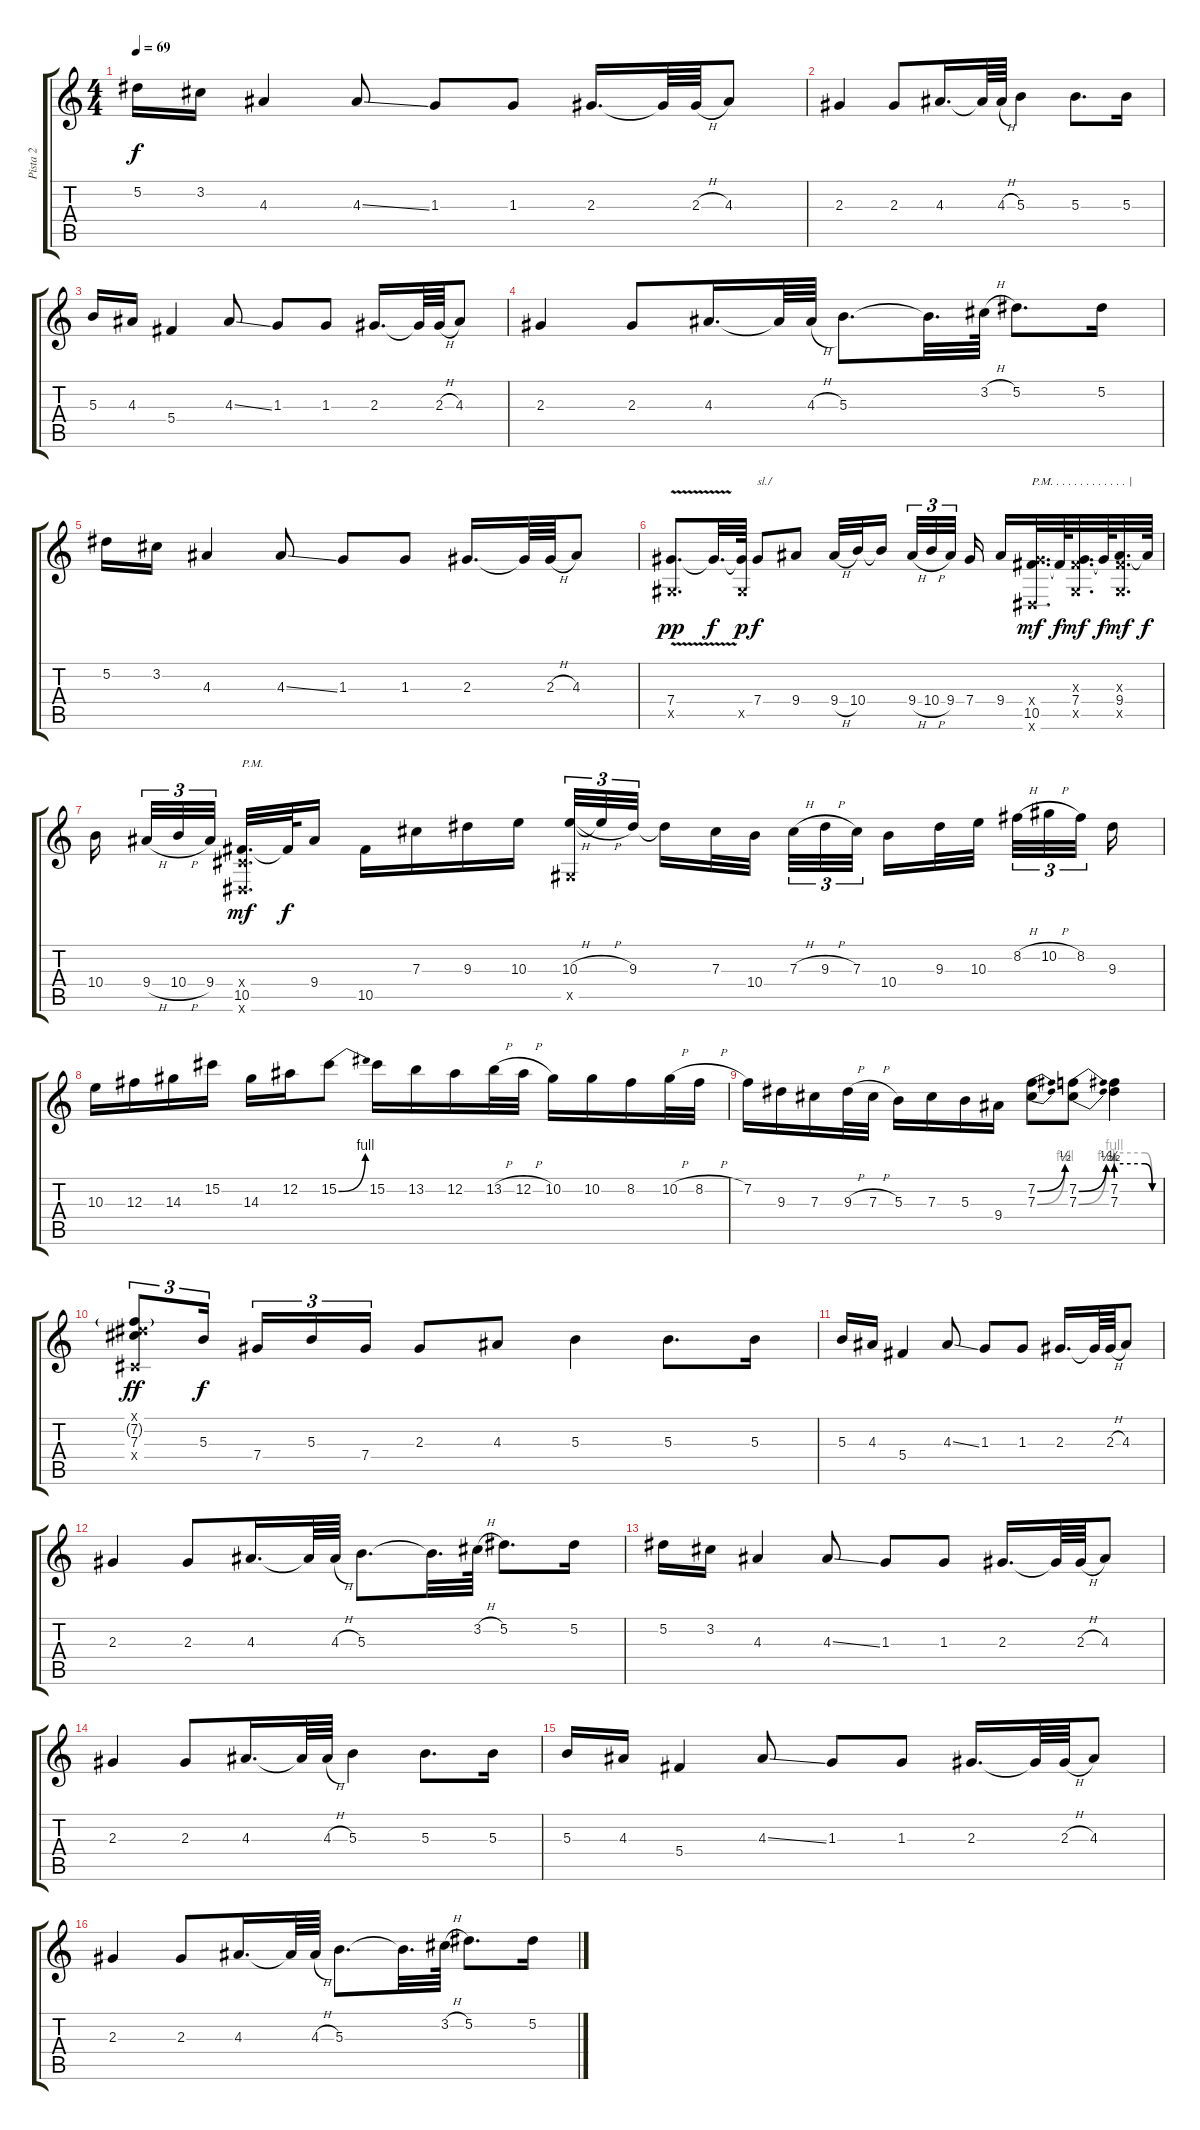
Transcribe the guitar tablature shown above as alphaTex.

\track ("Pista 2" "Pista 2") {instrument acousticguitarsteel}
\staff {score tabs}
\tuning (Eb4 Bb3 Gb3 Db3 Ab2 Eb2) {hide}
\ts (4 4)
\tempo 69
\clef g2
\ks c
5.2.16{dy f} 3.2.16 4.3.4 4.3{ss}.8 1.3.8 1.3.8 2.3.16{d} 2.3{t}.64 2.3{h}.64 4.3.8 |
2.3.4 2.3.8 4.3.16{d} 4.3{t}.64 4.3{h}.64 5.3.4 5.3.8{d} 5.3.16 |
5.3.16 4.3.16 5.4.4 4.3{ss}.8 1.3.8 1.3.8 2.3.16{d} 2.3{t}.64 2.3{h}.64 4.3.8 |
2.3.4 2.3.8 4.3.16{d} 4.3{t}.64 4.3{h}.64 5.3.8{d} 5.3{t}.32{d} 3.2{h}.64 5.2.8{d} 5.2.16 |
5.2.16 3.2.16 4.3.4 4.3{ss}.8 1.3.8 1.3.8 2.3.16{d} 2.3{t}.64 2.3{h}.64 4.3.8 |
(7.4{v} 0.5{v x}).8{d dy pp} 7.4{t}.32{d dy f} (7.4{t} 0.5{x}).64{dy p} 7.4.8{txt "sl./" dy f} 9.4.8 9.4{h}.32 10.4.32 10.4{t}.16{beam splitsecondary} 9.4{h}.32{tu (3 2)} 10.4{h}.32{tu (3 2)} 9.4.32{tu (3 2) beam splitsecondary} 7.4.16 9.4.16 (7.4{x} 10.5 0.6{x}).32{d txt "P.M. . . . . . . . . . . . . |" dy mf} 10.5{t}.64{dy f} (0.3{x} 7.4 0.5{x}).32{d dy mf} 7.4{t}.64{dy f} (0.3{x} 9.4 0.5{x}).32{d dy mf} 9.4{t}.64{dy f} |
10.4.16{beam splitsecondary} 9.4{h}.32{tu (3 2)} 10.4{h}.32{tu (3 2)} 9.4.32{tu (3 2) beam splitsecondary} (0.4{x} 10.5 0.6{x}).32{d txt "P.M." dy mf} 10.5{t}.64{dy f} 9.4.16 10.5.16 7.3.16 9.3.16 10.3.16 (10.3{h} 0.5{x}).32{tu (3 2)} 10.3{h t}.32{tu (3 2)} 9.3.32{tu (3 2) beam splitsecondary} 9.3{t}.16 7.3.32 10.4.32{beam splitsecondary} 7.3{h}.32{tu (3 2)} 9.3{h}.32{tu (3 2)} 7.3.32{tu (3 2)} 10.4.16 9.3.32 10.3.32{beam splitsecondary} 8.2{h}.32{tu (3 2)} 10.2{h}.32{tu (3 2)} 8.2.32{tu (3 2) beam splitsecondary} 9.3.16 |
10.3.16 12.3.16 14.3.16 15.2.16 14.3.16 12.2.16 15.2{be (bend 0 0 60 4)}.8 15.2.16 13.2.16 12.2.16 13.2{h}.32 12.2{h}.32 10.2.16 10.2.16 8.2.16 10.2{h}.32 8.2{h}.32 |
7.2.16 9.3.16 7.3.16 9.3{h}.32 7.3{h}.32 5.3.16 7.3.16 5.3.16 9.4.16 (7.2{be (bend 0 0 60 2)} 7.3{be (bend 0 0 60 4)}).8 (7.2{be (bend 0 0 60 2)} 7.3{be (bend 0 0 60 4)}).8 (7.2{be (custom 0 2 40 2 50 0 60 0)} 7.3{be (custom 0 4 40 4 50 0 60 0)}).4 |
(0.1{x} 7.2{g} 7.3 0.4{x}).8{tu (3 2) dy ff} 5.3.16{tu (3 2) dy f beam splitsecondary} 7.4.16{tu (3 2)} 5.3.16{tu (3 2)} 7.4.16{tu (3 2)} 2.3.8 4.3.8 5.3.4 5.3.8{d} 5.3.16 |
5.3.16 4.3.16 5.4.4 4.3{ss}.8 1.3.8 1.3.8 2.3.16{d} 2.3{t}.64 2.3{h}.64 4.3.8 |
2.3.4 2.3.8 4.3.16{d} 4.3{t}.64 4.3{h}.64 5.3.8{d} 5.3{t}.32{d} 3.2{h}.64 5.2.8{d} 5.2.16 |
5.2.16 3.2.16 4.3.4 4.3{ss}.8 1.3.8 1.3.8 2.3.16{d} 2.3{t}.64 2.3{h}.64 4.3.8 |
2.3.4 2.3.8 4.3.16{d} 4.3{t}.64 4.3{h}.64 5.3.4 5.3.8{d} 5.3.16 |
5.3.16 4.3.16 5.4.4 4.3{ss}.8 1.3.8 1.3.8 2.3.16{d} 2.3{t}.64 2.3{h}.64 4.3.8 |
2.3.4 2.3.8 4.3.16{d} 4.3{t}.64 4.3{h}.64 5.3.8{d} 5.3{t}.32{d} 3.2{h}.64 5.2.8{d} 5.2.16
